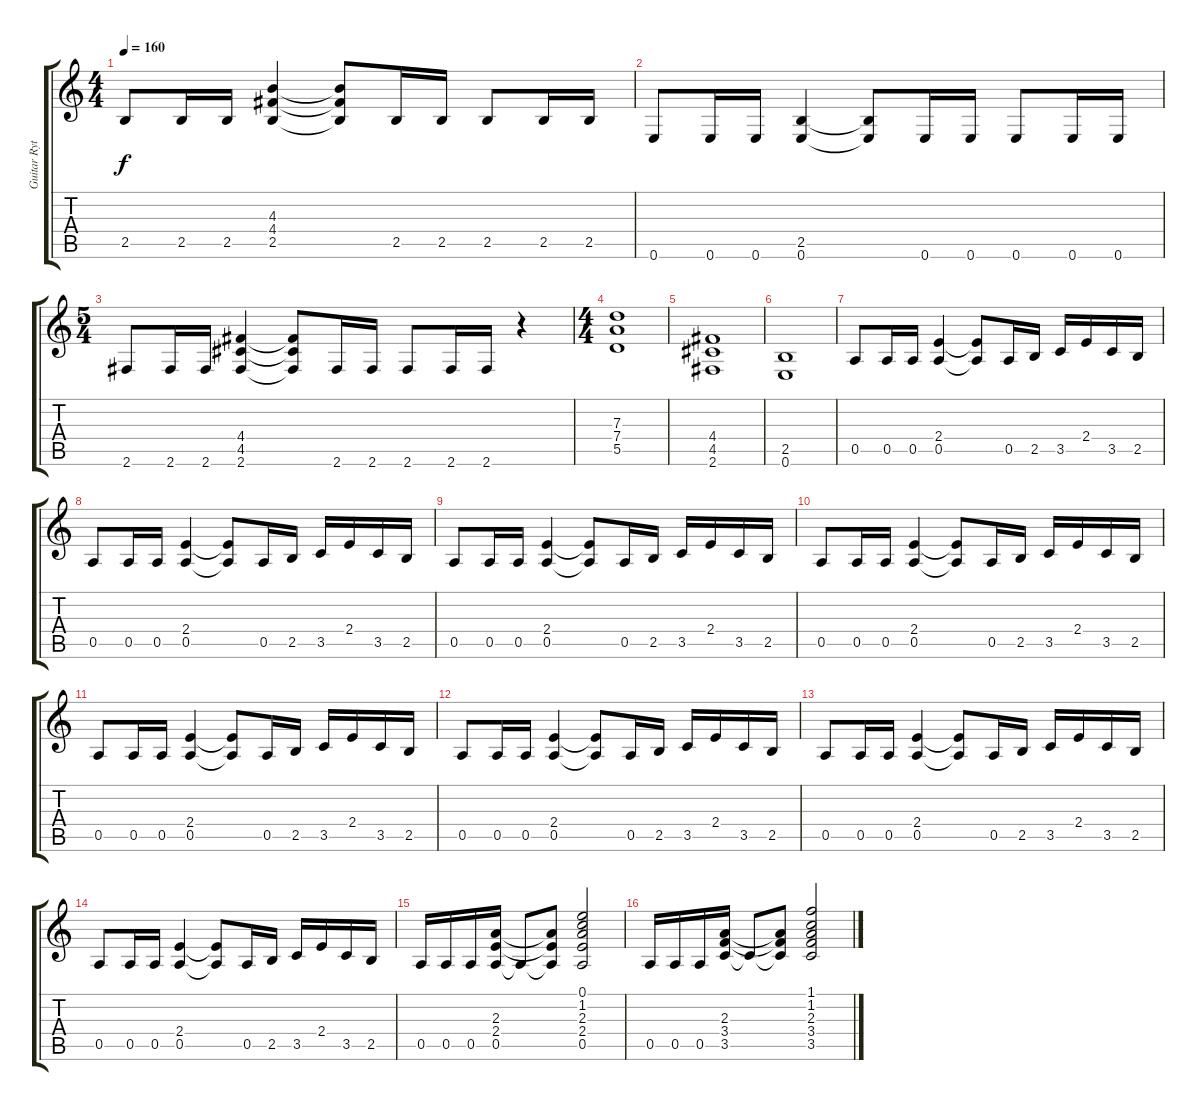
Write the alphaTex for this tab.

\track ("Guitar Rythm" "Guitar Ryt") {instrument distortionguitar}
\staff {score tabs}
\tuning (E4 B3 G3 D3 A2 E2) {hide}
\ts (4 4)
\tempo 160
\clef g2
\ks aminor
2.5.8{dy f} 2.5.16 2.5.16 (4.3 4.4 2.5).4 (4.3{t} 4.4{t} 2.5{t}).8 2.5.16 2.5.16 2.5.8 2.5.16 2.5.16 |
0.6.8 0.6.16 0.6.16 (2.5 0.6).4 (2.5{t} 0.6{t}).8 0.6.16 0.6.16 0.6.8 0.6.16 0.6.16 |
\ts (5 4)
2.6.8 2.6.16 2.6.16 (4.4 4.5 2.6).4 (4.4{t} 4.5{t} 2.6{t}).8 2.6.16 2.6.16 2.6.8 2.6.16 2.6.16 r.4 |
\ts (4 4)
(7.3 7.4 5.5).1 |
(4.4 4.5 2.6).1 |
(2.5 0.6).1 |
0.5.8 0.5.16 0.5.16 (2.4 0.5).4 (2.4{t} 0.5{t}).8 0.5.16 2.5.16 3.5.16 2.4.16 3.5.16 2.5.16 |
0.5.8 0.5.16 0.5.16 (2.4 0.5).4 (2.4{t} 0.5{t}).8 0.5.16 2.5.16 3.5.16 2.4.16 3.5.16 2.5.16 |
0.5.8 0.5.16 0.5.16 (2.4 0.5).4 (2.4{t} 0.5{t}).8 0.5.16 2.5.16 3.5.16 2.4.16 3.5.16 2.5.16 |
0.5.8 0.5.16 0.5.16 (2.4 0.5).4 (2.4{t} 0.5{t}).8 0.5.16 2.5.16 3.5.16 2.4.16 3.5.16 2.5.16 |
0.5.8 0.5.16 0.5.16 (2.4 0.5).4 (2.4{t} 0.5{t}).8 0.5.16 2.5.16 3.5.16 2.4.16 3.5.16 2.5.16 |
0.5.8 0.5.16 0.5.16 (2.4 0.5).4 (2.4{t} 0.5{t}).8 0.5.16 2.5.16 3.5.16 2.4.16 3.5.16 2.5.16 |
0.5.8 0.5.16 0.5.16 (2.4 0.5).4 (2.4{t} 0.5{t}).8 0.5.16 2.5.16 3.5.16 2.4.16 3.5.16 2.5.16 |
0.5.8 0.5.16 0.5.16 (2.4 0.5).4 (2.4{t} 0.5{t}).8 0.5.16 2.5.16 3.5.16 2.4.16 3.5.16 2.5.16 |
0.5.16 0.5.16 0.5.16 (2.3 2.4 0.5).16 0.5{t}.8 (2.3{t} 2.4{t} 0.5{t}).8 (0.1 1.2 2.3 2.4 0.5).2 |
0.5.16 0.5.16 0.5.16 (2.3 3.4 3.5).16 3.5{t}.8 (2.3{t} 3.4{t} 3.5{t}).8 (1.1 1.2 2.3 3.4 3.5).2
